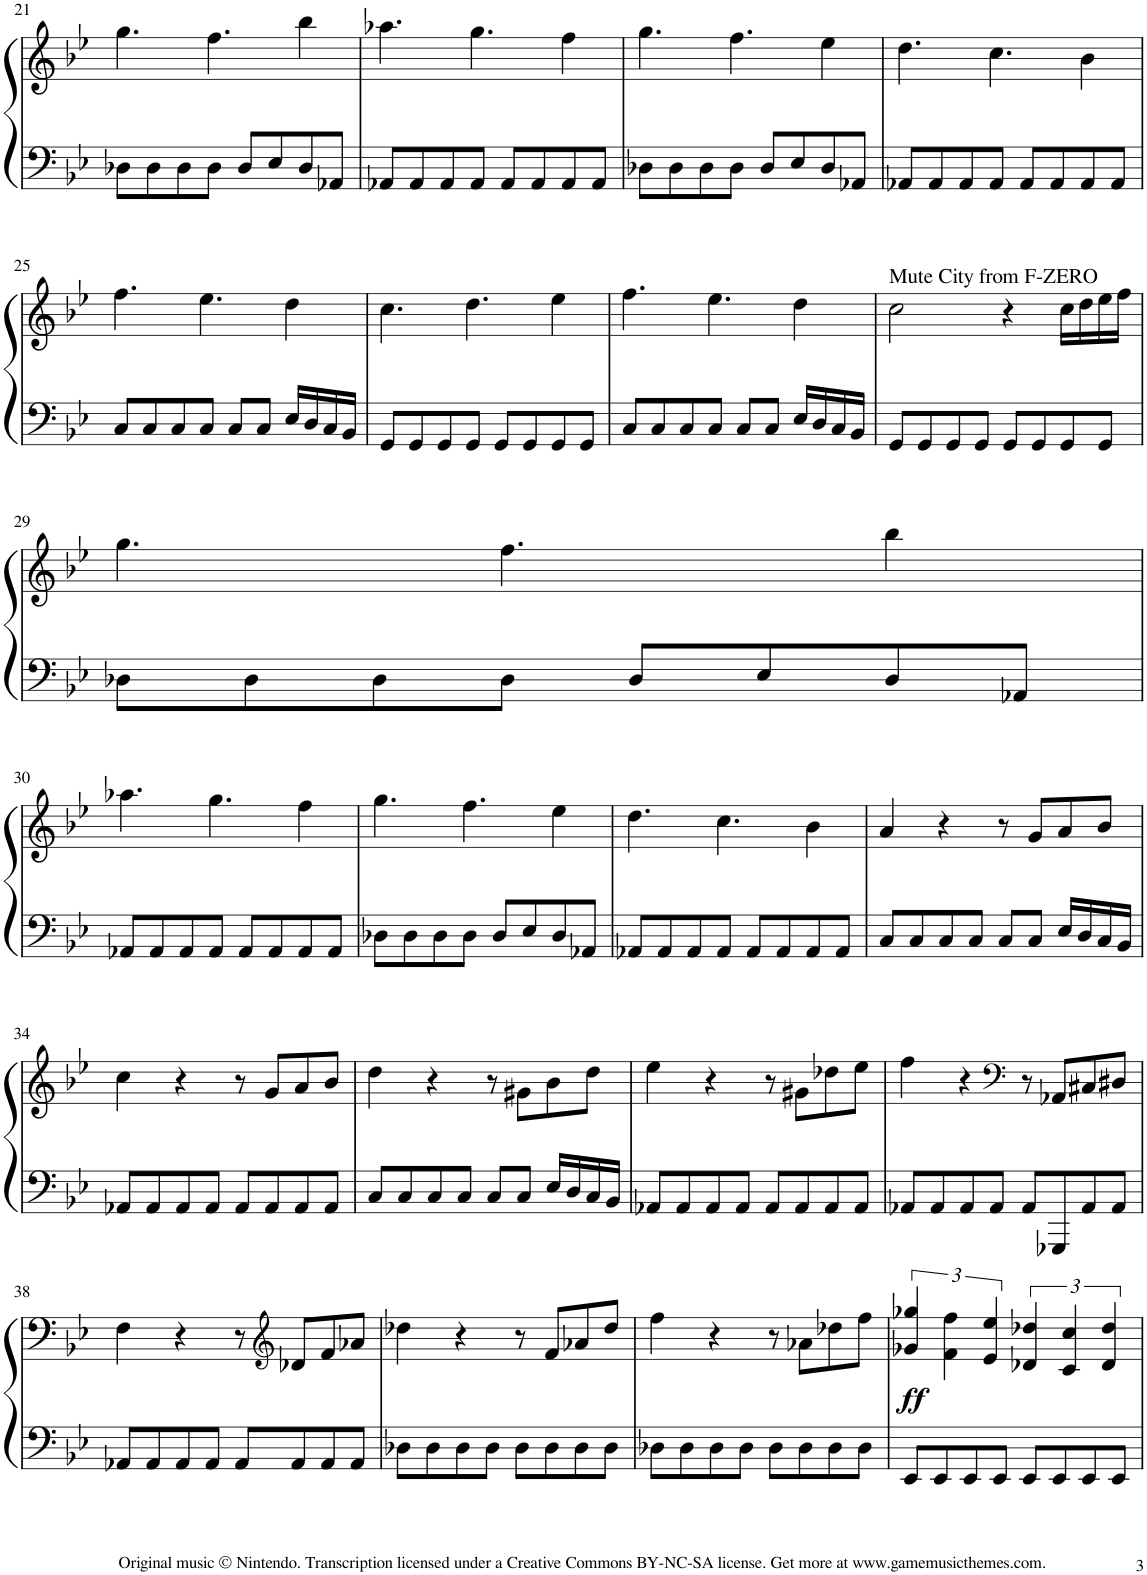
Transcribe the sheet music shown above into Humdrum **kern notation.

**kern	**kern	**dynam
*part1	*part1	*part1
*staff2	*staff1	*staff1/2
*I"Piano	*	*
*I'Pno	*	*
!!LO:PB:g=z
*clefF4	*clefG2	*
*k[b-e-]	*k[b-e-]	*
*M4/4	*M4/4	*
*met(c)	*met(c)	*
=21	=21	=21
8D-X\L	4.gg\	.
8D-\	.	.
8D-\	.	.
8D-\J	4.ff\	.
8D-/L	.	.
8E-/	.	.
8D-/	4bb-\	.
8AA-X/J	.	.
=22	=22	=22
8AA-X/L	4.aa-X\	.
8AA-/	.	.
8AA-/	.	.
8AA-/J	4.gg\	.
8AA-/L	.	.
8AA-/	.	.
8AA-/	4ff\	.
8AA-/J	.	.
=23	=23	=23
8D-X\L	4.gg\	.
8D-\	.	.
8D-\	.	.
8D-\J	4.ff\	.
8D-/L	.	.
8E-/	.	.
8D-/	4ee-\	.
8AA-X/J	.	.
=24	=24	=24
8AA-X/L	4.dd\	.
8AA-/	.	.
8AA-/	.	.
8AA-/J	4.cc\	.
8AA-/L	.	.
8AA-/	.	.
8AA-/	4b-\	.
8AA-/J	.	.
!!LO:LB:g=z
=25	=25	=25
8C/L	4.ff\	.
8C/	.	.
8C/	.	.
8C/J	4.ee-\	.
8C/L	.	.
8C/J	.	.
16E-/LL	4dd\	.
16D/	.	.
16C/	.	.
16BB-/JJ	.	.
=26	=26	=26
8GG/L	4.cc\	.
8GG/	.	.
8GG/	.	.
8GG/J	4.dd\	.
8GG/L	.	.
8GG/	.	.
8GG/	4ee-\	.
8GG/J	.	.
=27	=27	=27
8C/L	4.ff\	.
8C/	.	.
8C/	.	.
8C/J	4.ee-\	.
8C/L	.	.
8C/J	.	.
16E-/LL	4dd\	.
16D/	.	.
16C/	.	.
16BB-/JJ	.	.
=28	=28	=28
!	!LO:TX:a:t=Mute City from F-ZERO	!
8GG/L	2cc\	.
8GG/	.	.
8GG/	.	.
8GG/J	.	.
8GG/L	4r	.
8GG/	.	.
8GG/	16cc\LL	.
.	16dd\	.
8GG/J	16ee-\	.
.	16ff\JJ	.
!!LO:LB:g=z
=29	=29	=29
8D-X\L	4.gg\	.
8D-\	.	.
8D-\	.	.
8D-\J	4.ff\	.
8D-/L	.	.
8E-/	.	.
8D-/	4bb-\	.
8AA-X/J	.	.
!!LO:LB:g=z
=30	=30	=30
8AA-X/L	4.aa-X\	.
8AA-/	.	.
8AA-/	.	.
8AA-/J	4.gg\	.
8AA-/L	.	.
8AA-/	.	.
8AA-/	4ff\	.
8AA-/J	.	.
=31	=31	=31
8D-X\L	4.gg\	.
8D-\	.	.
8D-\	.	.
8D-\J	4.ff\	.
8D-/L	.	.
8E-/	.	.
8D-/	4ee-\	.
8AA-X/J	.	.
=32	=32	=32
8AA-X/L	4.dd\	.
8AA-/	.	.
8AA-/	.	.
8AA-/J	4.cc\	.
8AA-/L	.	.
8AA-/	.	.
8AA-/	4b-\	.
8AA-/J	.	.
=33	=33	=33
8C/L	4a/	.
8C/	.	.
8C/	4r	.
8C/J	.	.
8C/L	8r	.
8C/J	8g/L	.
16E-/LL	8a/	.
16D/	.	.
16C/	8b-/J	.
16BB-/JJ	.	.
!!LO:LB:g=z
=34	=34	=34
8AA-X/L	4cc\	.
8AA-/	.	.
8AA-/	4r	.
8AA-/J	.	.
8AA-/L	8r	.
8AA-/	8g/L	.
8AA-/	8a/	.
8AA-/J	8b-/J	.
=35	=35	=35
8C/L	4dd\	.
8C/	.	.
8C/	4r	.
8C/J	.	.
8C/L	8r	.
8C/J	8g#X\L	.
16E-/LL	8b-\	.
16D/	.	.
16C/	8dd\J	.
16BB-/JJ	.	.
=36	=36	=36
8AA-X/L	4ee-\	.
8AA-/	.	.
8AA-/	4r	.
8AA-/J	.	.
8AA-/L	8r	.
8AA-/	8g#X\L	.
8AA-/	8dd-X\	.
8AA-/J	8ee-\J	.
=37	=37	=37
8AA-X/L	4ff\	.
8AA-/	.	.
8AA-/	4r	.
8AA-/J	.	.
*	*clefF4	*
8AA-/L	8r	.
8GGG-X/	8AA-X/L	.
8AA-/	8C#X/	.
8AA-/J	8D#X/J	.
!!LO:LB:g=z
=38	=38	=38
8AA-X/L	4F\	.
8AA-/	.	.
8AA-/	4r	.
8AA-/J	.	.
8AA-/L	8r	.
*	*clefG2	*
8AA-/	8d-X/L	.
8AA-/	8f/	.
8AA-/J	8a-X/J	.
=39	=39	=39
8D-X\L	4dd-X\	.
8D-\	.	.
8D-\	4r	.
8D-\J	.	.
8D-\L	8r	.
8D-\	8f/L	.
8D-\	8a-X/	.
8D-\J	8dd-/J	.
=40	=40	=40
8D-X\L	4ff\	.
8D-\	.	.
8D-\	4r	.
8D-\J	.	.
8D-\L	8r	.
8D-\	8a-X\L	.
8D-\	8dd-X\	.
8D-\J	8ff\J	.
=41	=41	=41
!	!	!LO:DY:b
8EE-/L	6g-X/ 6gg-X/	ff
8EE-/	.	.
.	6f\ 6ff\	.
8EE-/	.	.
.	6e-/ 6ee-/	.
8EE-/J	.	.
8EE-/L	6d-X/ 6dd-X/	.
8EE-/	.	.
.	6c/ 6cc/	.
8EE-/	.	.
.	6d-/ 6dd-/	.
8EE-/J	.	.
=	=	=
*-	*-	*-
